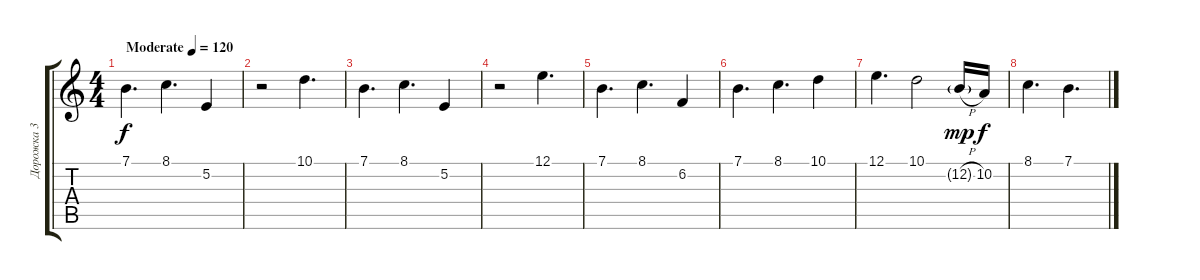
\track ("Дорожка 3" "Дорожка 3") {instrument acousticgrandpiano}
\staff {score tabs}
\tuning (E4 B3 G3 D3 A2 E2) {hide}
\ts (4 4)
\tempo (120 "Moderate")
\clef g2
\ks c
7.1.4{d dy f instrument acousticgrandpiano} 8.1.4{d} 5.2.4 |
r.2 10.1.4{d} |
7.1.4{d} 8.1.4{d} 5.2.4 |
r.2 12.1.4{d} |
7.1.4{d} 8.1.4{d} 6.2.4 |
7.1.4{d} 8.1.4{d} 10.1.4 |
12.1.4{d} 10.1.2 12.2{h g}.16{dy mp} 10.2.16{dy f} |
8.1.4{d} 7.1.4{d}
